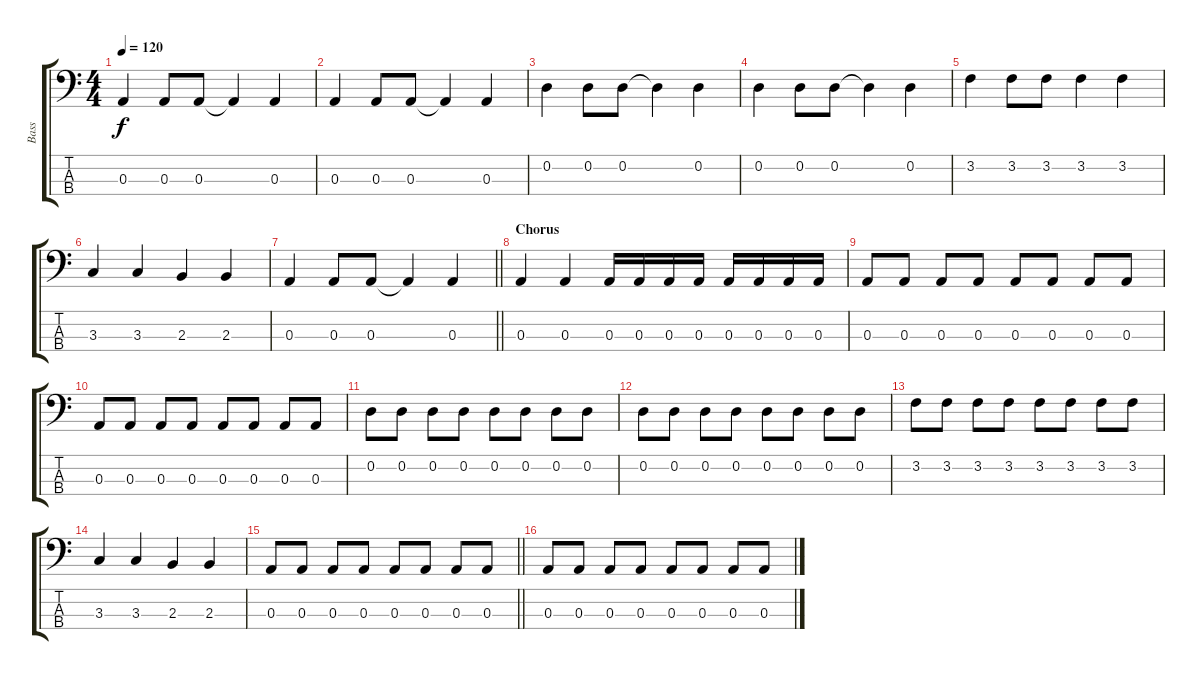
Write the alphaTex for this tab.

\track ("Bass" "Bass") {instrument electricbassfinger}
\staff {score tabs}
\tuning (G2 D2 A1 E1) {hide}
\ts (4 4)
\tempo 120
\clef f4
\ks c
0.3.4{dy f} 0.3.8 0.3.8 0.3{t}.4 0.3.4 |
0.3.4 0.3.8 0.3.8 0.3{t}.4 0.3.4 |
0.2.4 0.2.8 0.2.8 0.2{t}.4 0.2.4 |
0.2.4 0.2.8 0.2.8 0.2{t}.4 0.2.4 |
3.2.4 3.2.8 3.2.8 3.2.4 3.2.4 |
3.3.4 3.3.4 2.3.4 2.3.4 |
\barLineRight lightlight
0.3.4 0.3.8 0.3.8 0.3{t}.4 0.3.4 |
\section ("" "Chorus")
0.3.4 0.3.4 0.3.16 0.3.16 0.3.16 0.3.16 0.3.16 0.3.16 0.3.16 0.3.16 |
0.3.8 0.3.8 0.3.8 0.3.8 0.3.8 0.3.8 0.3.8 0.3.8 |
0.3.8 0.3.8 0.3.8 0.3.8 0.3.8 0.3.8 0.3.8 0.3.8 |
0.2.8 0.2.8 0.2.8 0.2.8 0.2.8 0.2.8 0.2.8 0.2.8 |
0.2.8 0.2.8 0.2.8 0.2.8 0.2.8 0.2.8 0.2.8 0.2.8 |
3.2.8 3.2.8 3.2.8 3.2.8 3.2.8 3.2.8 3.2.8 3.2.8 |
3.3.4 3.3.4 2.3.4 2.3.4 |
\barLineRight lightlight
0.3.8 0.3.8 0.3.8 0.3.8 0.3.8 0.3.8 0.3.8 0.3.8 |
0.3.8 0.3.8 0.3.8 0.3.8 0.3.8 0.3.8 0.3.8 0.3.8
